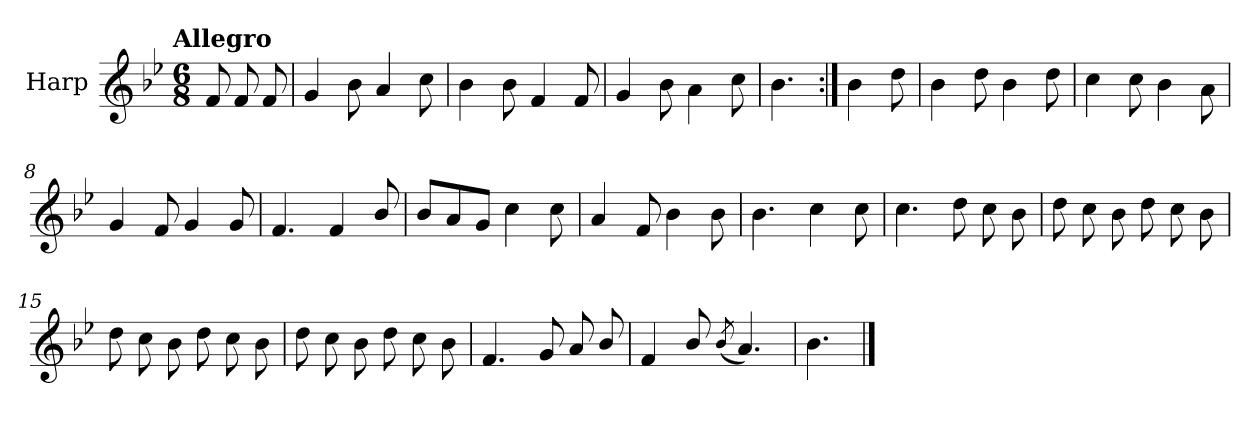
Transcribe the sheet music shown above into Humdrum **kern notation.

**kern
*part1
*staff1
*I"Harp
*I'Hrp.
*clefG2
*k[b-e-]
!!LO:TX:omd:t=Allegro
*M6/8
*MM144
=
8f/
8f/
8f/
=1
4g/
8b-\
4a/
8cc\
=2
4b-\
8b-\
4f/
8f/
=3
4g/
8b-\
4a\
8cc\
=4
4.b-\
=5:|!
4b-\
8dd\
=6
4b-\
8dd\
4b-\
8dd\
=7
4cc\
8cc\
4b-\
8a\
=8
4g/
8f/
4g/
8g/
!!LO:LB:g=z
=9
4.f/
4f/
8b-/
=10
8b-/L
8a/
8g/J
4cc\
8cc\
=11
4a/
8f/
4b-\
8b-\
=12
4.b-\
4cc\
8cc\
=13
4.cc\
8dd\
8cc\
8b-\
=14
8dd\
8cc\
8b-\
8dd\
8cc\
8b-\
=15
8dd\
8cc\
8b-\
8dd\
8cc\
8b-\
=16
8dd\
8cc\
8b-\
8dd\
8cc\
8b-\
!!LO:LB:g=z
=17
4.f/
8g/
8a/
8b-/
=18
4f/
8b-/
(<8qb-/
4.a/)
=19
4.b-\
==
*-
